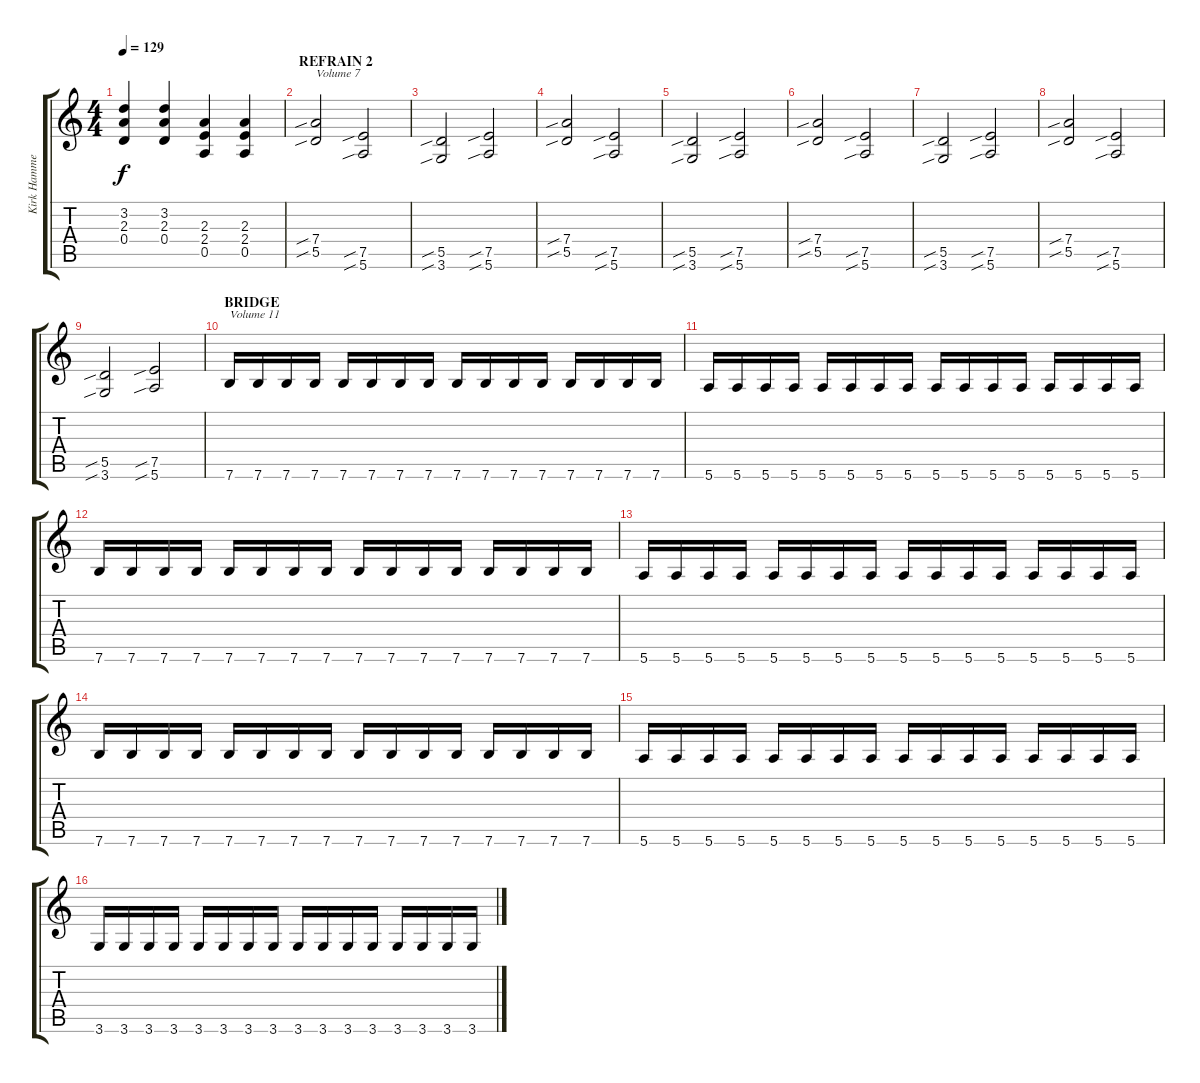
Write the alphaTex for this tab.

\track ("Kirk Hammett [back guitar]" "Kirk Hamme") {instrument distortionguitar}
\staff {score tabs}
\tuning (E4 B3 G3 D3 A2 E2) {hide}
\ts (4 4)
\tempo 129
\clef g2
\ks c
(3.2 2.3 0.4).4{dy f} (3.2 2.3 0.4).4 (2.3 2.4 0.5).4 (2.3 2.4 0.5).4 |
\section ("" "REFRAIN 2")
(7.4{sib} 5.5{sib}).2{txt "Volume 7" volume 7} (7.5{sib} 5.6{sib}).2 |
(5.5{sib} 3.6{sib}).2 (7.5{sib} 5.6{sib}).2 |
(7.4{sib} 5.5{sib}).2 (7.5{sib} 5.6{sib}).2 |
(5.5{sib} 3.6{sib}).2 (7.5{sib} 5.6{sib}).2 |
(7.4{sib} 5.5{sib}).2 (7.5{sib} 5.6{sib}).2 |
(5.5{sib} 3.6{sib}).2 (7.5{sib} 5.6{sib}).2 |
(7.4{sib} 5.5{sib}).2 (7.5{sib} 5.6{sib}).2 |
(5.5{sib} 3.6{sib}).2 (7.5{sib} 5.6{sib}).2 |
\section ("" "BRIDGE")
7.6.16{txt "Volume 11" volume 11} 7.6.16 7.6.16 7.6.16 7.6.16 7.6.16 7.6.16 7.6.16 7.6.16 7.6.16 7.6.16 7.6.16 7.6.16 7.6.16 7.6.16 7.6.16 |
5.6.16 5.6.16 5.6.16 5.6.16 5.6.16 5.6.16 5.6.16 5.6.16 5.6.16 5.6.16 5.6.16 5.6.16 5.6.16 5.6.16 5.6.16 5.6.16 |
7.6.16 7.6.16 7.6.16 7.6.16 7.6.16 7.6.16 7.6.16 7.6.16 7.6.16 7.6.16 7.6.16 7.6.16 7.6.16 7.6.16 7.6.16 7.6.16 |
5.6.16 5.6.16 5.6.16 5.6.16 5.6.16 5.6.16 5.6.16 5.6.16 5.6.16 5.6.16 5.6.16 5.6.16 5.6.16 5.6.16 5.6.16 5.6.16 |
7.6.16 7.6.16 7.6.16 7.6.16 7.6.16 7.6.16 7.6.16 7.6.16 7.6.16 7.6.16 7.6.16 7.6.16 7.6.16 7.6.16 7.6.16 7.6.16 |
5.6.16 5.6.16 5.6.16 5.6.16 5.6.16 5.6.16 5.6.16 5.6.16 5.6.16 5.6.16 5.6.16 5.6.16 5.6.16 5.6.16 5.6.16 5.6.16 |
3.6.16 3.6.16 3.6.16 3.6.16 3.6.16 3.6.16 3.6.16 3.6.16 3.6.16 3.6.16 3.6.16 3.6.16 3.6.16 3.6.16 3.6.16 3.6.16
